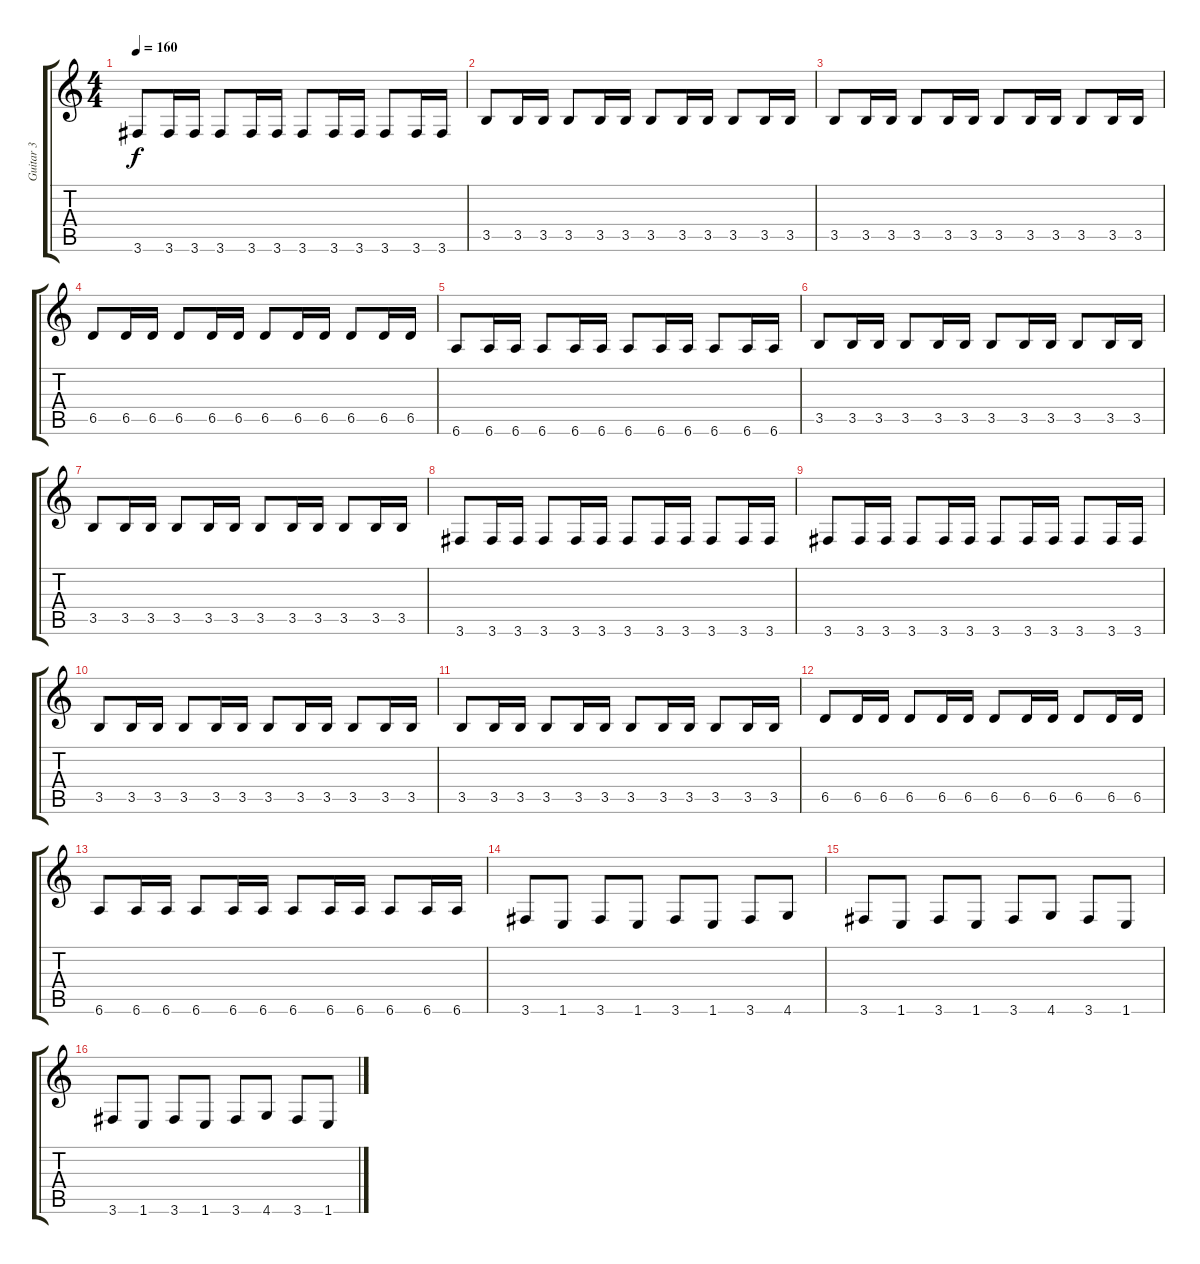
\track ("Guitar 3" "Guitar 3") {instrument distortionguitar}
\staff {score tabs}
\tuning (Eb4 Bb3 Gb3 Db3 Ab2 Eb2) {hide}
\ts (4 4)
\tempo 160
\clef g2
\ks c
3.6.8{dy f} 3.6.16 3.6.16 3.6.8 3.6.16 3.6.16 3.6.8 3.6.16 3.6.16 3.6.8 3.6.16 3.6.16 |
3.5.8 3.5.16 3.5.16 3.5.8 3.5.16 3.5.16 3.5.8 3.5.16 3.5.16 3.5.8 3.5.16 3.5.16 |
3.5.8 3.5.16 3.5.16 3.5.8 3.5.16 3.5.16 3.5.8 3.5.16 3.5.16 3.5.8 3.5.16 3.5.16 |
6.5.8 6.5.16 6.5.16 6.5.8 6.5.16 6.5.16 6.5.8 6.5.16 6.5.16 6.5.8 6.5.16 6.5.16 |
6.6.8 6.6.16 6.6.16 6.6.8 6.6.16 6.6.16 6.6.8 6.6.16 6.6.16 6.6.8 6.6.16 6.6.16 |
3.5.8 3.5.16 3.5.16 3.5.8 3.5.16 3.5.16 3.5.8 3.5.16 3.5.16 3.5.8 3.5.16 3.5.16 |
3.5.8 3.5.16 3.5.16 3.5.8 3.5.16 3.5.16 3.5.8 3.5.16 3.5.16 3.5.8 3.5.16 3.5.16 |
3.6.8 3.6.16 3.6.16 3.6.8 3.6.16 3.6.16 3.6.8 3.6.16 3.6.16 3.6.8 3.6.16 3.6.16 |
3.6.8 3.6.16 3.6.16 3.6.8 3.6.16 3.6.16 3.6.8 3.6.16 3.6.16 3.6.8 3.6.16 3.6.16 |
3.5.8 3.5.16 3.5.16 3.5.8 3.5.16 3.5.16 3.5.8 3.5.16 3.5.16 3.5.8 3.5.16 3.5.16 |
3.5.8 3.5.16 3.5.16 3.5.8 3.5.16 3.5.16 3.5.8 3.5.16 3.5.16 3.5.8 3.5.16 3.5.16 |
6.5.8 6.5.16 6.5.16 6.5.8 6.5.16 6.5.16 6.5.8 6.5.16 6.5.16 6.5.8 6.5.16 6.5.16 |
6.6.8 6.6.16 6.6.16 6.6.8 6.6.16 6.6.16 6.6.8 6.6.16 6.6.16 6.6.8 6.6.16 6.6.16 |
3.6.8 1.6.8 3.6.8 1.6.8 3.6.8 1.6.8 3.6.8 4.6.8 |
3.6.8 1.6.8 3.6.8 1.6.8 3.6.8 4.6.8 3.6.8 1.6.8 |
3.6.8 1.6.8 3.6.8 1.6.8 3.6.8 4.6.8 3.6.8 1.6.8
